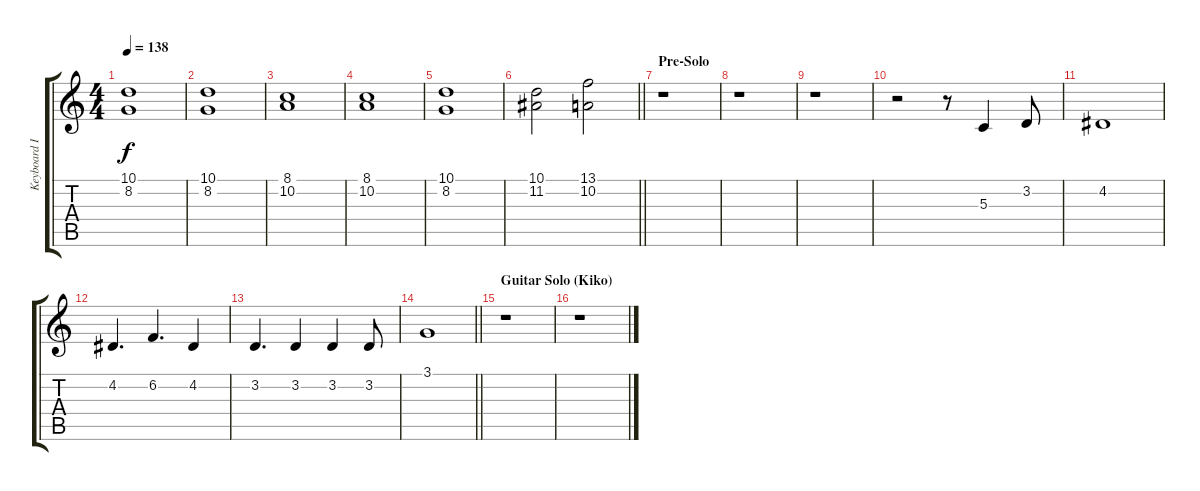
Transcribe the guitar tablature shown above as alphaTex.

\track ("Keyboard II" "Keyboard I") {instrument synthstrings1}
\staff {score tabs}
\tuning (E4 B3 G3 D3 A2 E2) {hide}
\ts (4 4)
\tempo 138
\clef g2
\ks c
(10.1 8.2).1{dy f} |
(10.1 8.2).1 |
(8.1 10.2).1 |
(8.1 10.2).1 |
(10.1 8.2).1 |
\barLineRight lightlight
(10.1 11.2).2 (13.1 10.2).2 |
\section ("" "Pre-Solo")
r.1 |
r.1 |
r.1 |
r.2 r.8 5.3.4 3.2.8 |
4.2.1 |
4.2.4{d} 6.2.4{d} 4.2.4 |
3.2.4{d} 3.2.4 3.2.4 3.2.8 |
\barLineRight lightlight
3.1.1 |
\section ("" "Guitar Solo (Kiko)")
r.1 |
r.1
